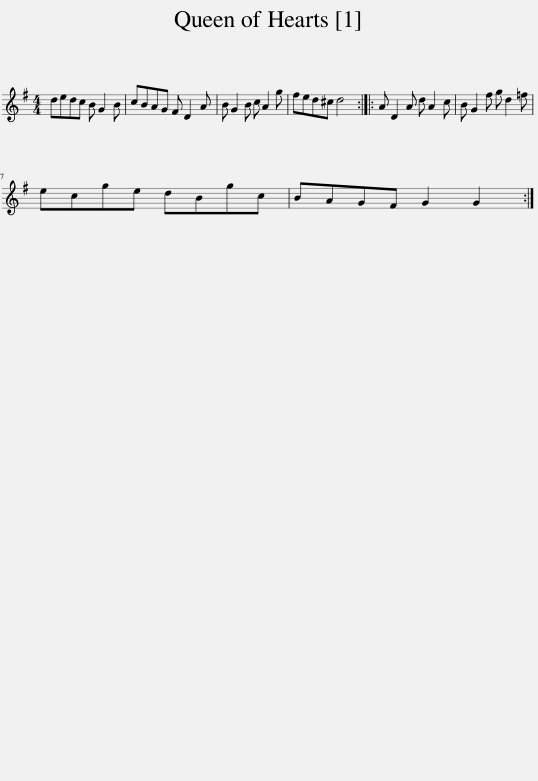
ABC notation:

X:1
L:1/8
M:4/4
I:linebreak $
K:G
V:1 treble
V:1
 dedc B G2 B | cBAG F D2 A | B G2 B c A2 g | fed^c d4 :: A D2 A d A2 c | %5
 B G2 f g d2 =f |$ ecge dBgc | BAGF G2 G2 :| %8
